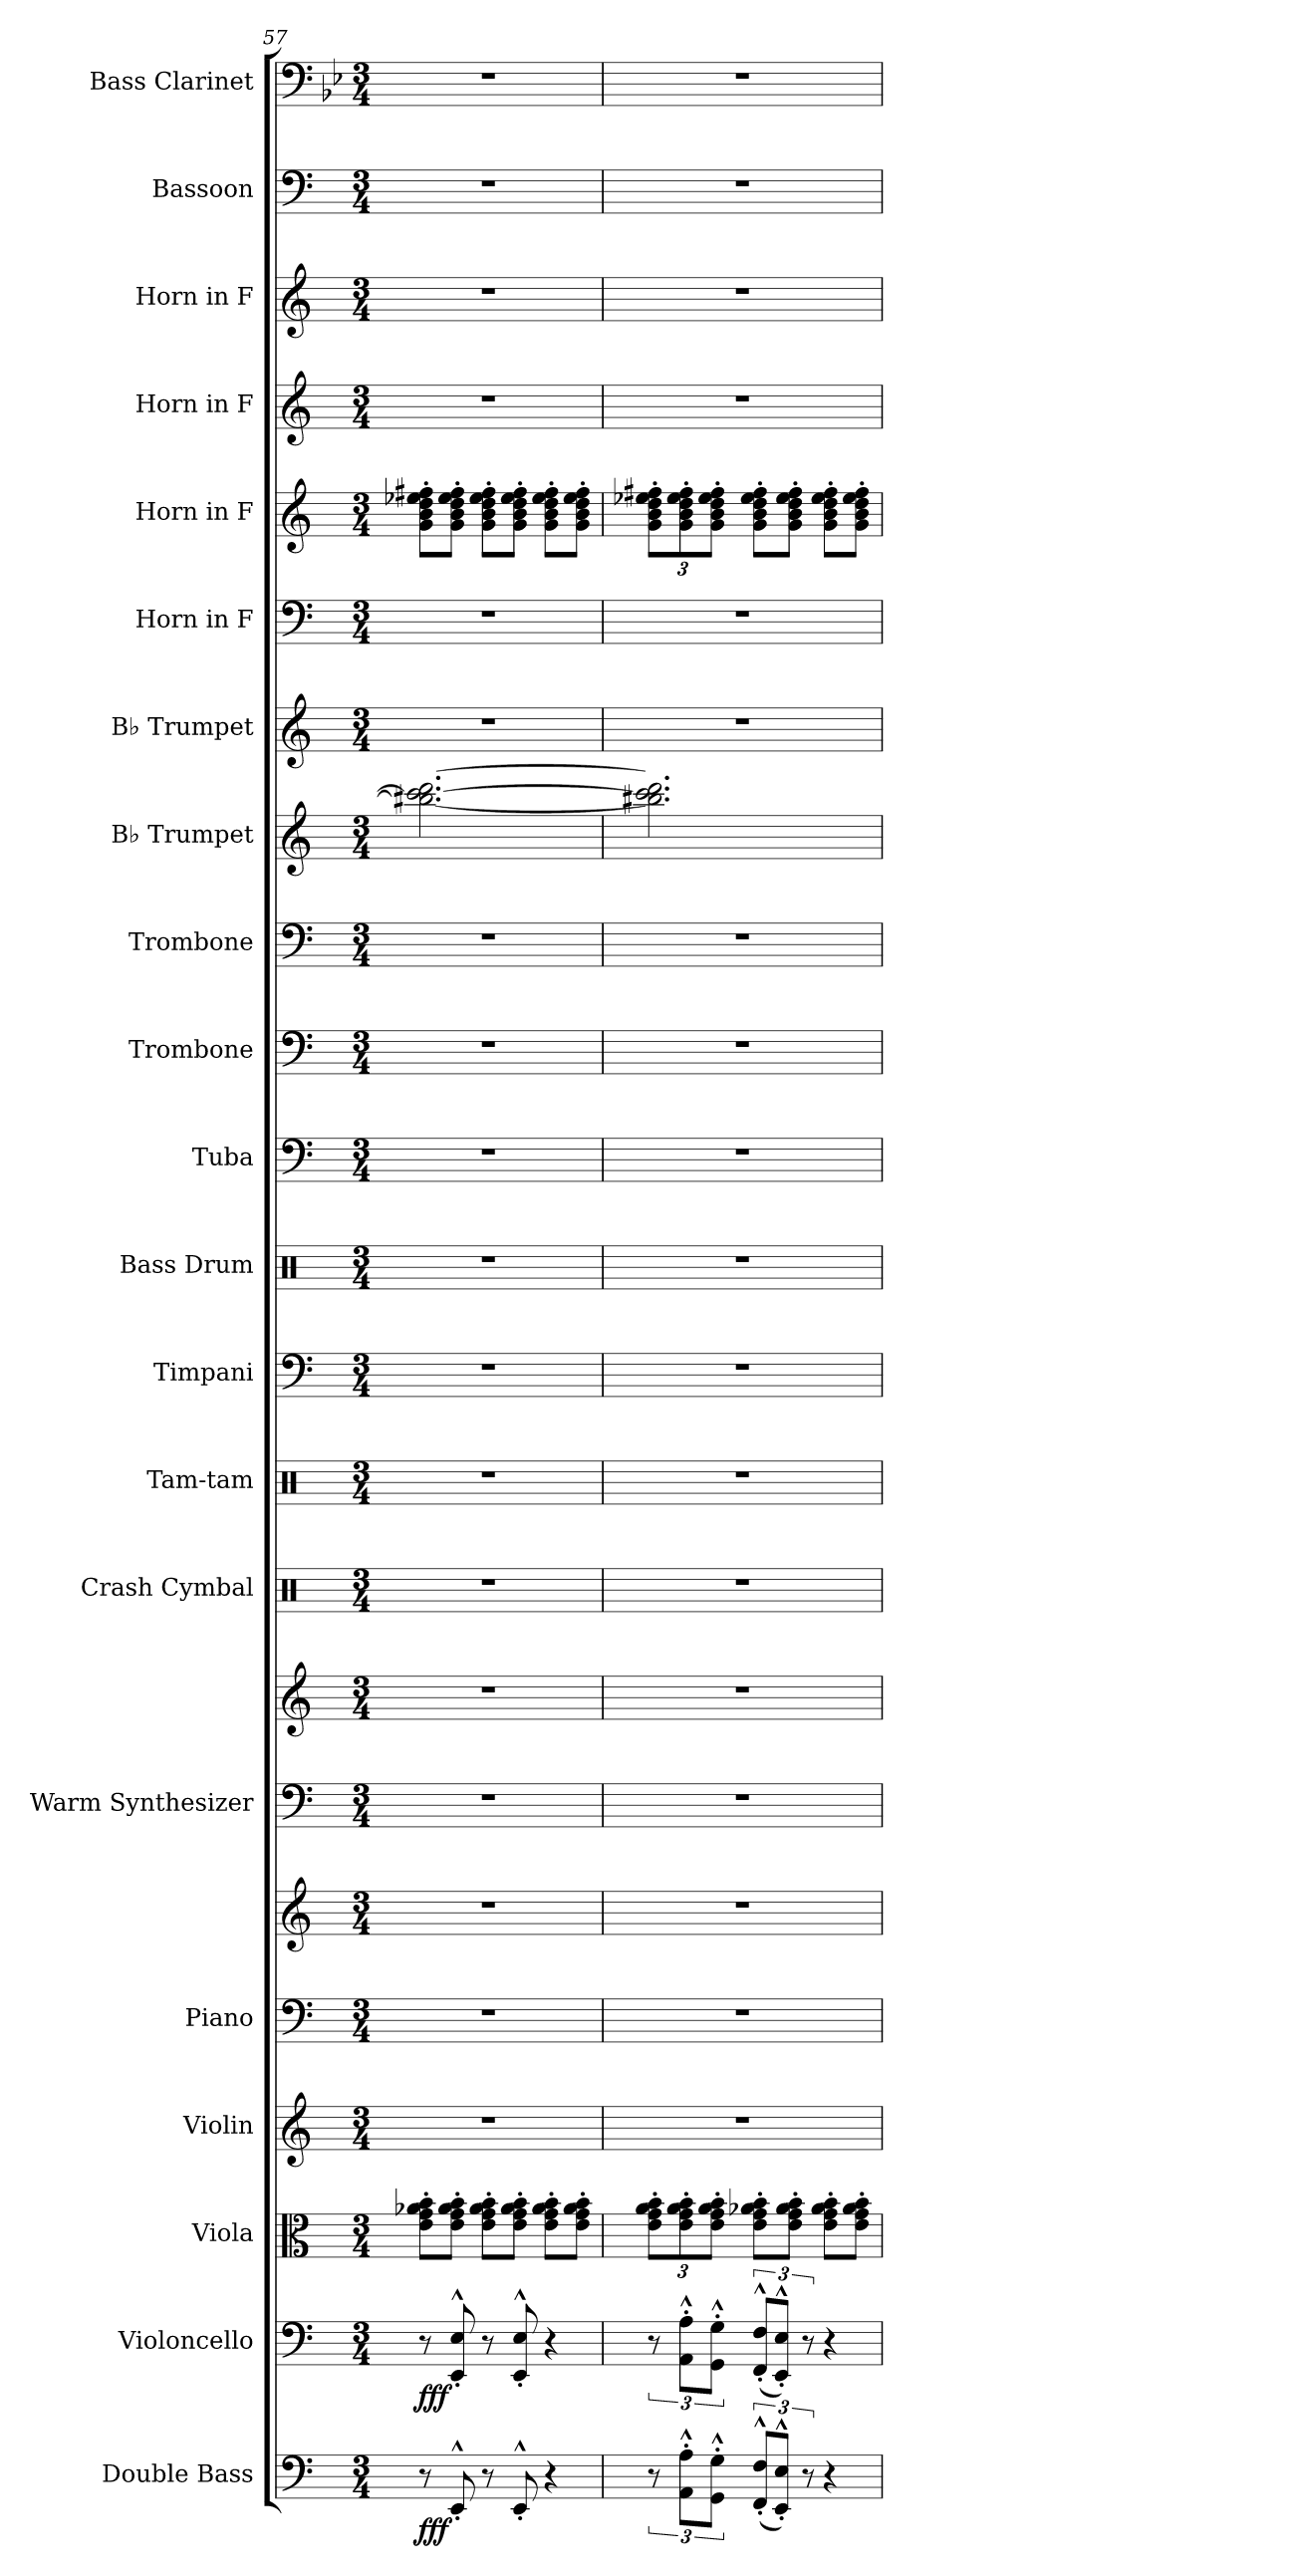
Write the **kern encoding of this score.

**kern	**dynam	**kern	**dynam	**kern	**kern	**kern	**kern	**kern	**kern	**kern	**kern	**kern	**kern	**kern	**kern	**kern	**kern	**kern	**kern	**kern	**kern	**kern	**kern	**kern
*part21	*part21	*part20	*part20	*part19	*part18	*part17	*part17	*part16	*part16	*part15	*part14	*part13	*part12	*part11	*part10	*part9	*part8	*part7	*part6	*part5	*part4	*part3	*part2	*part1
*staff23	*staff23	*staff22	*staff22	*staff21	*staff20	*staff19	*staff18	*staff17	*staff16	*staff15	*staff14	*staff13	*staff12	*staff11	*staff10	*staff9	*staff8	*staff7	*staff6	*staff5	*staff4	*staff3	*staff2	*staff1
*I"Double Bass	*	*I"Violoncello	*	*I"Viola	*I"Violin	*I"Piano	*	*I"Warm Synthesizer	*	*I"Crash Cymbal	*I"Tam-tam	*I"Timpani	*I"Bass Drum	*I"Tuba	*I"Trombone	*I"Trombone	*I"B♭ Trumpet	*I"B♭ Trumpet	*I"Horn in F	*I"Horn in F	*I"Horn in F	*I"Horn in F	*I"Bassoon	*I"Bass Clarinet
*I'Db.	*	*I'Vc.	*	*I'Vla.	*I'Vln.	*I'Pno.	*	*I'Synth.	*	*I'Cr. Cym.	*I'Tam-tam	*I'Timp.	*I'B. Dr.	*I'Tba.	*I'Tbn.	*I'Tbn.	*I'B♭ Tpt.	*I'B♭ Tpt.	*	*	*	*	*I'Bsn.	*I'B. Cl.
*clefF4	*	*clefF4	*	*clefC3	*clefG2	*clefF4	*clefG2	*clefF4	*clefG2	*clefX	*clefX	*clefF4	*clefX	*clefF4	*clefF4	*clefF4	*clefG2	*clefG2	*clefF4	*clefG2	*clefG2	*clefG2	*clefF4	*clefF4
*ITrd7c12	*	*	*	*	*	*	*	*	*	*	*	*	*	*	*	*	*ITrd1c2	*ITrd1c2	*ITrd4c7	*ITrd4c7	*ITrd4c7	*ITrd4c7	*	*ITrd8c14
*k[]	*	*k[]	*	*k[]	*k[]	*k[]	*k[]	*k[]	*k[]	*k[]	*k[]	*k[]	*k[]	*k[]	*k[]	*k[]	*k[b-e-]	*k[b-e-]	*k[b-]	*k[b-]	*k[b-]	*k[b-]	*k[]	*k[b-e-]
*M3/4	*	*M3/4	*	*M3/4	*M3/4	*M3/4	*M3/4	*M3/4	*M3/4	*M3/4	*M3/4	*M3/4	*M3/4	*M3/4	*M3/4	*M3/4	*M3/4	*M3/4	*M3/4	*M3/4	*M3/4	*M3/4	*M3/4	*M3/4
=57	=57	=57	=57	=57	=57	=57	=57	=57	=57	=57	=57	=57	=57	=57	=57	=57	=57	=57	=57	=57	=57	=57	=57	=57
!	!LO:DY:b	!	!LO:DY:b	!	!	!	!	!	!	!	!	!	!	!	!	!	!	!	!	!	!	!	!	!
8r	fff	8r	fff	8e\' 8g\' 8a-X\' 8b\'L	2.r	2.r	2.r	2.r	2.r	2.r	2.r	2.r	2.r	2.r	2.r	2.r	2.aa#X\_ 2.bbn\_ [2.ccc\	2.r	2.r	8c\' 8e\' 8g\' 8a-X\' 8bn\'L	2.r	2.r	2.r	2.r
8EEE'^^/	.	8EE/^^' 8E/^^'	.	8e\' 8g\' 8a-\' 8b\'J	.	.	.	.	.	.	.	.	.	.	.	.	.	.	.	8c\' 8e\' 8g\' 8a-\' 8b\'J	.	.	.	.
8r	.	8r	.	8e\' 8g\' 8a-\' 8b\'L	.	.	.	.	.	.	.	.	.	.	.	.	.	.	.	8c\' 8e\' 8g\' 8a-\' 8b\'L	.	.	.	.
8EEE^^'/	.	8EE/^^' 8E/^^'	.	8e\' 8g\' 8a-\' 8b\'J	.	.	.	.	.	.	.	.	.	.	.	.	.	.	.	8c\' 8e\' 8g\' 8a-\' 8b\'J	.	.	.	.
4r	.	4r	.	8e\' 8g\' 8a-\' 8b\'L	.	.	.	.	.	.	.	.	.	.	.	.	.	.	.	8c\' 8e\' 8g\' 8a-\' 8b\'L	.	.	.	.
.	.	.	.	8e\' 8g\' 8a-\' 8b\'J	.	.	.	.	.	.	.	.	.	.	.	.	.	.	.	8c\' 8e\' 8g\' 8a-\' 8b\'J	.	.	.	.
=58	=58	=58	=58	=58	=58	=58	=58	=58	=58	=58	=58	=58	=58	=58	=58	=58	=58	=58	=58	=58	=58	=58	=58	=58
*	*	*	*	*Xbrackettup	*	*	*	*	*	*	*	*	*	*	*	*	*	*	*	*Xbrackettup	*	*	*	*
12r	.	12r	.	12e\' 12g\' 12a\' 12b\'L	2.r	2.r	2.r	2.r	2.r	2.r	2.r	2.r	2.r	2.r	2.r	2.r	2.aa#X\] 2.bbn\] 2.ccc\]	2.r	2.r	12c\' 12e\' 12g\' 12a-X\' 12bn\'L	2.r	2.r	2.r	2.r
12AAA\^^' 12AA\^^'L	.	12AA\^^' 12A\^^'L	.	12e\' 12g\' 12a\' 12b\'	.	.	.	.	.	.	.	.	.	.	.	.	.	.	.	12c\' 12e\' 12g\' 12a-\' 12b\'	.	.	.	.
12GGG\^^' 12GG\^^'J	.	12GG\^^' 12G\^^'J	.	12e\' 12g\' 12a\' 12b\'J	.	.	.	.	.	.	.	.	.	.	.	.	.	.	.	12c\' 12e\' 12g\' 12a-\' 12b\'J	.	.	.	.
(12FFF/^^' 12FF/^^'L	.	(12FF/^^' 12F/^^'L	.	8e\' 8g\' 8a-X\' 8b\'L	.	.	.	.	.	.	.	.	.	.	.	.	.	.	.	8c\' 8e\' 8g\' 8a-\' 8b\'L	.	.	.	.
12EEE/^^' 12EE/^^'J)	.	12EE/^^' 12E/^^'J)	.	.	.	.	.	.	.	.	.	.	.	.	.	.	.	.	.	.	.	.	.	.
.	.	.	.	8e\' 8g\' 8a-\' 8b\'J	.	.	.	.	.	.	.	.	.	.	.	.	.	.	.	8c\' 8e\' 8g\' 8a-\' 8b\'J	.	.	.	.
12r	.	12r	.	.	.	.	.	.	.	.	.	.	.	.	.	.	.	.	.	.	.	.	.	.
4r	.	4r	.	8e\' 8g\' 8a-\' 8b\'L	.	.	.	.	.	.	.	.	.	.	.	.	.	.	.	8c\' 8e\' 8g\' 8a-\' 8b\'L	.	.	.	.
.	.	.	.	8e\' 8g\' 8a-\' 8b\'J	.	.	.	.	.	.	.	.	.	.	.	.	.	.	.	8c\' 8e\' 8g\' 8a-\' 8b\'J	.	.	.	.
=	=	=	=	=	=	=	=	=	=	=	=	=	=	=	=	=	=	=	=	=	=	=	=	=
*-	*-	*-	*-	*-	*-	*-	*-	*-	*-	*-	*-	*-	*-	*-	*-	*-	*-	*-	*-	*-	*-	*-	*-	*-
